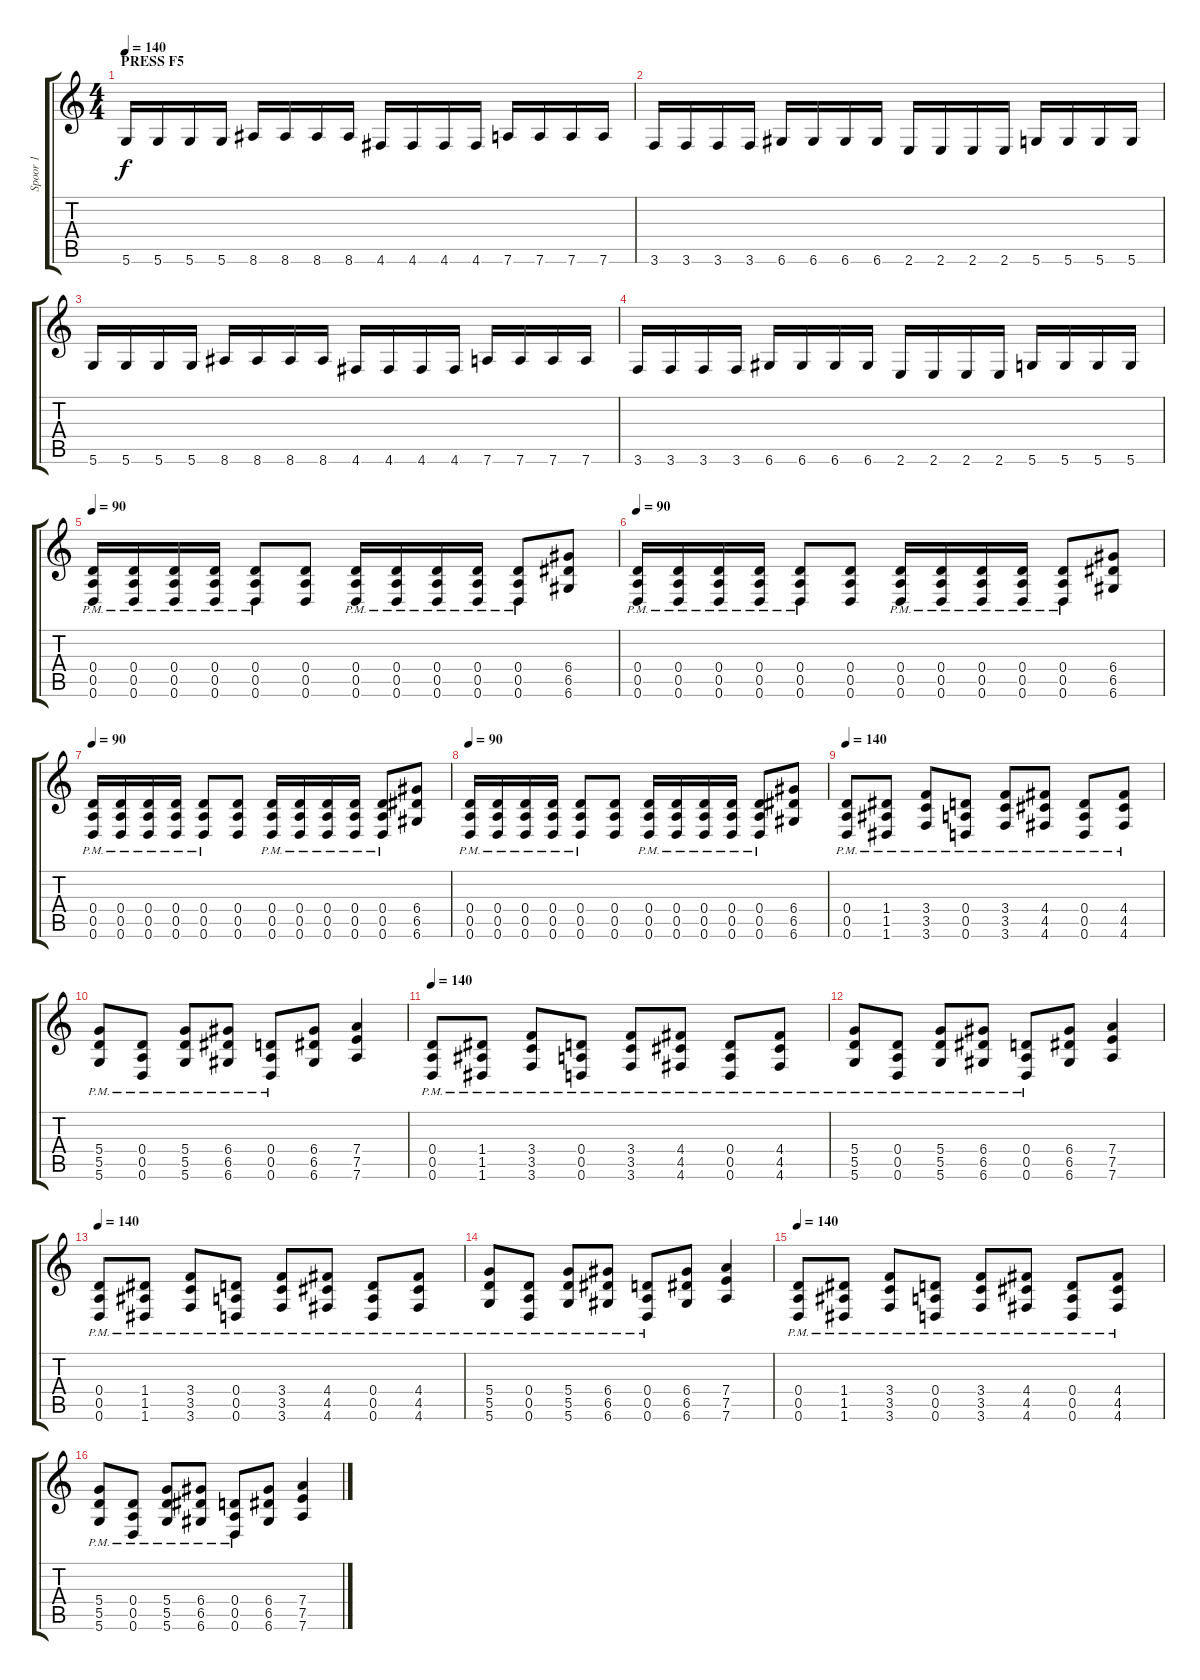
\track ("Spoor 1" "Spoor 1") {instrument distortionguitar}
\staff {score tabs}
\tuning (E4 B3 G3 D3 A2 D2) {hide}
\ts (4 4)
\section ("" "PRESS F5")
\tempo 140
\clef g2
\ks c
5.6.16{dy f instrument distortionguitar} 5.6.16 5.6.16 5.6.16 8.6.16 8.6.16 8.6.16 8.6.16 4.6.16 4.6.16 4.6.16 4.6.16 7.6.16 7.6.16 7.6.16 7.6.16 |
3.6.16 3.6.16 3.6.16 3.6.16 6.6.16 6.6.16 6.6.16 6.6.16 2.6.16 2.6.16 2.6.16 2.6.16 5.6.16 5.6.16 5.6.16 5.6.16 |
5.6.16 5.6.16 5.6.16 5.6.16 8.6.16 8.6.16 8.6.16 8.6.16 4.6.16 4.6.16 4.6.16 4.6.16 7.6.16 7.6.16 7.6.16 7.6.16 |
3.6.16 3.6.16 3.6.16 3.6.16 6.6.16 6.6.16 6.6.16 6.6.16 2.6.16 2.6.16 2.6.16 2.6.16 5.6.16 5.6.16 5.6.16 5.6.16 |
\tempo 90
(0.4{pm} 0.5{pm} 0.6{pm}).16 (0.4{pm} 0.5{pm} 0.6{pm}).16 (0.4{pm} 0.5{pm} 0.6{pm}).16 (0.4{pm} 0.5{pm} 0.6{pm}).16 (0.4{pm} 0.5{pm} 0.6{pm}).8 (0.4 0.5 0.6).8 (0.4{pm} 0.5{pm} 0.6{pm}).16 (0.4{pm} 0.5{pm} 0.6{pm}).16 (0.4{pm} 0.5{pm} 0.6{pm}).16 (0.4{pm} 0.5{pm} 0.6{pm}).16 (0.4 0.5 0.6{pm}).8 (6.4 6.5 6.6).8 |
\tempo 90
(0.4{pm} 0.5{pm} 0.6{pm}).16 (0.4{pm} 0.5{pm} 0.6{pm}).16 (0.4{pm} 0.5{pm} 0.6{pm}).16 (0.4{pm} 0.5{pm} 0.6{pm}).16 (0.4{pm} 0.5{pm} 0.6{pm}).8 (0.4 0.5 0.6).8 (0.4{pm} 0.5{pm} 0.6{pm}).16 (0.4{pm} 0.5{pm} 0.6{pm}).16 (0.4{pm} 0.5{pm} 0.6{pm}).16 (0.4{pm} 0.5{pm} 0.6{pm}).16 (0.4 0.5 0.6{pm}).8 (6.4 6.5 6.6).8 |
\tempo 90
(0.4{pm} 0.5{pm} 0.6{pm}).16 (0.4{pm} 0.5{pm} 0.6{pm}).16 (0.4{pm} 0.5{pm} 0.6{pm}).16 (0.4{pm} 0.5{pm} 0.6{pm}).16 (0.4{pm} 0.5{pm} 0.6{pm}).8 (0.4 0.5 0.6).8 (0.4{pm} 0.5{pm} 0.6{pm}).16 (0.4{pm} 0.5{pm} 0.6{pm}).16 (0.4{pm} 0.5{pm} 0.6{pm}).16 (0.4{pm} 0.5{pm} 0.6{pm}).16 (0.4 0.5 0.6{pm}).8 (6.4 6.5 6.6).8 |
\tempo 90
(0.4{pm} 0.5{pm} 0.6{pm}).16 (0.4{pm} 0.5{pm} 0.6{pm}).16 (0.4{pm} 0.5{pm} 0.6{pm}).16 (0.4{pm} 0.5{pm} 0.6{pm}).16 (0.4{pm} 0.5{pm} 0.6{pm}).8 (0.4 0.5 0.6).8 (0.4{pm} 0.5{pm} 0.6{pm}).16 (0.4{pm} 0.5{pm} 0.6{pm}).16 (0.4{pm} 0.5{pm} 0.6{pm}).16 (0.4{pm} 0.5{pm} 0.6{pm}).16 (0.4 0.5 0.6{pm}).8 (6.4 6.5 6.6).8 |
\tempo 140
(0.4{pm} 0.5{pm} 0.6{pm}).8 (1.4{pm} 1.5{pm} 1.6{pm}).8 (3.4{pm} 3.5{pm} 3.6{pm}).8 (0.4{pm} 0.5{pm} 0.6{pm}).8 (3.4{pm} 3.5{pm} 3.6{pm}).8 (4.4{pm} 4.5{pm} 4.6{pm}).8 (0.4{pm} 0.5{pm} 0.6{pm}).8 (4.4{pm} 4.5{pm} 4.6{pm}).8 |
(5.4{pm} 5.5{pm} 5.6{pm}).8 (0.4{pm} 0.5{pm} 0.6{pm}).8 (5.4{pm} 5.5{pm} 5.6{pm}).8 (6.4{pm} 6.5{pm} 6.6{pm}).8 (0.4{pm} 0.5{pm} 0.6{pm}).8 (6.4 6.5 6.6).8 (7.4 7.5 7.6).4 |
\tempo 140
(0.4{pm} 0.5{pm} 0.6{pm}).8 (1.4{pm} 1.5{pm} 1.6{pm}).8 (3.4{pm} 3.5{pm} 3.6{pm}).8 (0.4{pm} 0.5{pm} 0.6{pm}).8 (3.4{pm} 3.5{pm} 3.6{pm}).8 (4.4{pm} 4.5{pm} 4.6{pm}).8 (0.4{pm} 0.5{pm} 0.6{pm}).8 (4.4{pm} 4.5{pm} 4.6{pm}).8 |
(5.4{pm} 5.5{pm} 5.6{pm}).8 (0.4{pm} 0.5{pm} 0.6{pm}).8 (5.4{pm} 5.5{pm} 5.6{pm}).8 (6.4{pm} 6.5{pm} 6.6{pm}).8 (0.4{pm} 0.5{pm} 0.6{pm}).8 (6.4 6.5 6.6).8 (7.4 7.5 7.6).4 |
\tempo 140
(0.4{pm} 0.5{pm} 0.6{pm}).8 (1.4{pm} 1.5{pm} 1.6{pm}).8 (3.4{pm} 3.5{pm} 3.6{pm}).8 (0.4{pm} 0.5{pm} 0.6{pm}).8 (3.4{pm} 3.5{pm} 3.6{pm}).8 (4.4{pm} 4.5{pm} 4.6{pm}).8 (0.4{pm} 0.5{pm} 0.6{pm}).8 (4.4{pm} 4.5{pm} 4.6{pm}).8 |
(5.4{pm} 5.5{pm} 5.6{pm}).8 (0.4{pm} 0.5{pm} 0.6{pm}).8 (5.4{pm} 5.5{pm} 5.6{pm}).8 (6.4{pm} 6.5{pm} 6.6{pm}).8 (0.4{pm} 0.5{pm} 0.6{pm}).8 (6.4 6.5 6.6).8 (7.4 7.5 7.6).4 |
\tempo 140
(0.4{pm} 0.5{pm} 0.6{pm}).8 (1.4{pm} 1.5{pm} 1.6{pm}).8 (3.4{pm} 3.5{pm} 3.6{pm}).8 (0.4{pm} 0.5{pm} 0.6{pm}).8 (3.4{pm} 3.5{pm} 3.6{pm}).8 (4.4{pm} 4.5{pm} 4.6{pm}).8 (0.4{pm} 0.5{pm} 0.6{pm}).8 (4.4{pm} 4.5{pm} 4.6{pm}).8 |
(5.4{pm} 5.5{pm} 5.6{pm}).8 (0.4{pm} 0.5{pm} 0.6{pm}).8 (5.4{pm} 5.5{pm} 5.6{pm}).8 (6.4{pm} 6.5{pm} 6.6{pm}).8 (0.4{pm} 0.5{pm} 0.6{pm}).8 (6.4 6.5 6.6).8 (7.4 7.5 7.6).4
